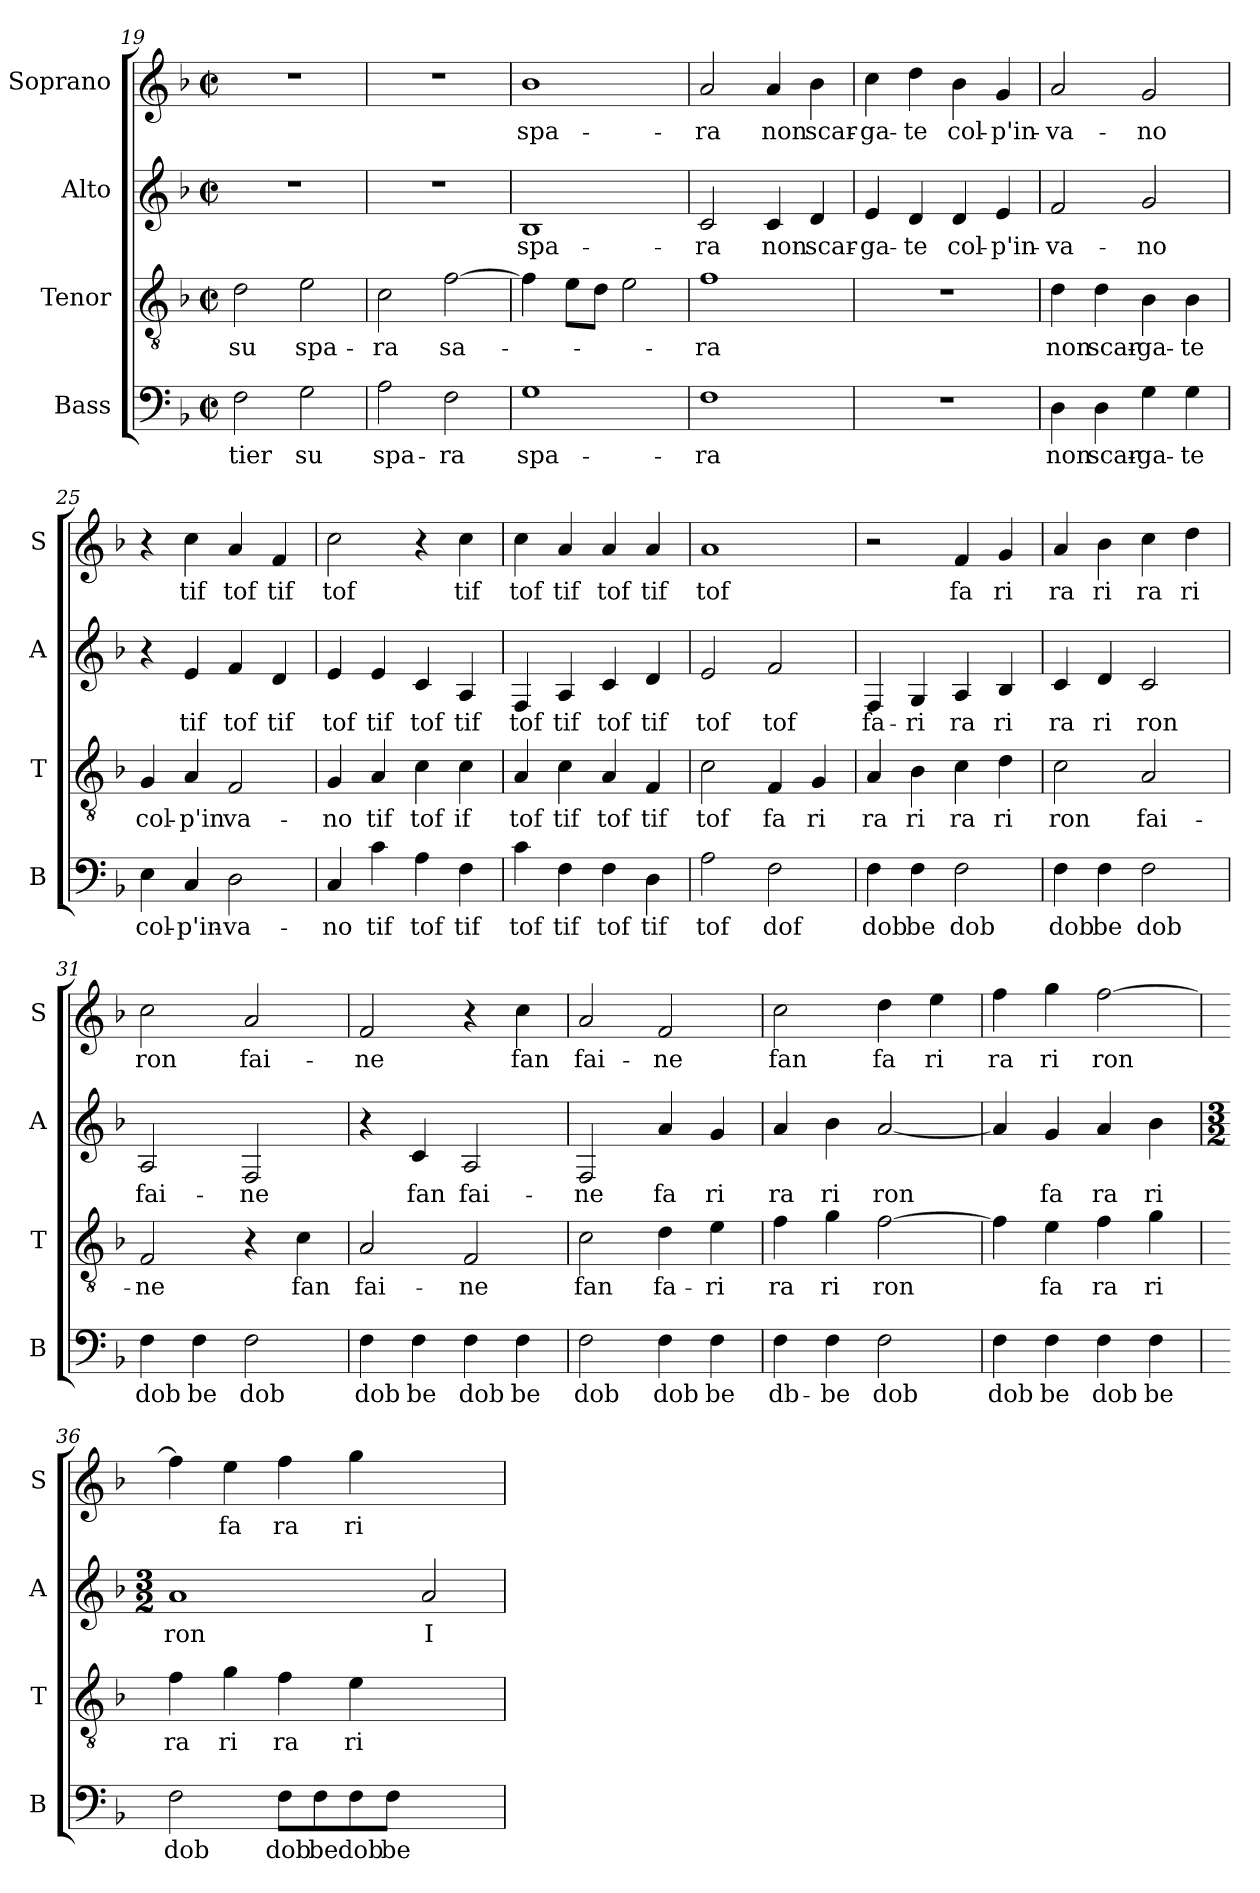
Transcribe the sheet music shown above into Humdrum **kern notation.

**kern	**text	**kern	**text	**kern	**text	**kern	**text
*part4	*part4	*part3	*part3	*part2	*part2	*part1	*part1
*staff4	*staff4	*staff3	*staff3	*staff2	*staff2	*staff1	*staff1
*I"Bass	*	*I"Tenor	*	*I"Alto	*	*I"Soprano	*
*I'B	*	*I'T	*	*I'A	*	*I'S	*
*clefF4	*	*clefGv2	*	*clefG2	*	*clefG2	*
*k[b-]	*	*k[b-]	*	*k[b-]	*	*k[b-]	*
*F:	*	*F:	*	*F:	*	*F:	*
*M2/2	*	*M2/2	*	*M2/2	*	*M2/2	*
*met(c|)	*	*met(c|)	*	*met(c|)	*	*met(c|)	*
=19	=19	=19	=19	=19	=19	=19	=19
2F\	-tier	2d\	su	1r	.	1r	.
2G\	su	2e\	spa-	.	.	.	.
=20	=20	=20	=20	=20	=20	=20	=20
2A\	spa-	2c\	-ra	1r	.	1r	.
2F\	-ra	[2f\	sa-	.	.	.	.
=21	=21	=21	=21	=21	=21	=21	=21
1G	spa-	4f\]	.	1B-	spa-	1b-	spa-
.	.	8e\L	.	.	.	.	.
.	.	8d\J	.	.	.	.	.
.	.	2e\	.	.	.	.	.
!!LO:PB:g=z
=22	=22	=22	=22	=22	=22	=22	=22
1F	-ra	1f	-ra	2c/	-ra	2a/	-ra
.	.	.	.	4c/	non	4a/	non
.	.	.	.	4d/	scar-	4b-\	scar-
=23	=23	=23	=23	=23	=23	=23	=23
1r	.	1r	.	4e/	-ga-	4cc\	-ga-
.	.	.	.	4d/	-te	4dd\	-te
.	.	.	.	4d/	col-	4b-\	col-
.	.	.	.	4e/	-p'in-	4g/	-p'in-
=24	=24	=24	=24	=24	=24	=24	=24
4D\	non	4d\	non	2f/	-va-	2a/	-va-
4D\	scar-	4d\	scar-	.	.	.	.
4G\	-ga-	4B-\	-ga-	2g/	-no	2g/	-no
4G\	-te	4B-\	-te	.	.	.	.
=25	=25	=25	=25	=25	=25	=25	=25
4E\	col-	4G/	col-	4r	.	4r	.
4C/	-p'in-	4A/	-p'in	4e/	tif	4cc\	tif
2D\	-va-	2F/	va-	4f/	tof	4a/	tof
.	.	.	.	4d/	tif	4f/	tif
=26	=26	=26	=26	=26	=26	=26	=26
4C/	-no	4G/	-no	4e/	tof	2cc\	tof
4c\	tif	4A/	tif	4e/	tif	.	.
4A\	tof	4c\	tof	4c/	tof	4r	.
4F\	tif	4c\	if	4A/	tif	4cc\	tif
=27	=27	=27	=27	=27	=27	=27	=27
4c\	tof	4A/	tof	4F/	tof	4cc\	tof
4F\	tif	4c\	tif	4A/	tif	4a/	tif
4F\	tof	4A/	tof	4c/	tof	4a/	tof
4D\	tif	4F/	tif	4d/	tif	4a/	tif
=28	=28	=28	=28	=28	=28	=28	=28
2A\	tof	2c\	tof	2e/	tof	1a	tof
2F\	dof	4F/	fa	2f/	tof	.	.
.	.	4G/	ri	.	.	.	.
!!LO:LB:g=z
=29	=29	=29	=29	=29	=29	=29	=29
4F\	dob	4A/	ra	4F/	fa-	2r	.
4F\	be	4B-\	ri	4G/	-ri	.	.
2F\	dob	4c\	ra	4A/	ra	4f/	fa
.	.	4d\	ri	4B-/	ri	4g/	ri
=30	=30	=30	=30	=30	=30	=30	=30
4F\	dob	2c\	ron	4c/	ra	4a/	ra
4F\	be	.	.	4d/	ri	4b-\	ri
2F\	dob	2A/	fai-	2c/	ron	4cc\	ra
.	.	.	.	.	.	4dd\	ri
=31	=31	=31	=31	=31	=31	=31	=31
4F\	dob	2F/	-ne	2A/	fai-	2cc\	ron
4F\	be	.	.	.	.	.	.
2F\	dob	4r	.	2F/	-ne	2a/	fai-
.	.	4c\	fan	.	.	.	.
=32	=32	=32	=32	=32	=32	=32	=32
4F\	dob	2A/	fai-	4r	.	2f/	-ne
4F\	be	.	.	4c/	fan	.	.
4F\	dob	2F/	-ne	2A/	fai-	4r	.
4F\	be	.	.	.	.	4cc\	fan
=33	=33	=33	=33	=33	=33	=33	=33
2F\	dob	2c\	fan	2F/	-ne	2a/	fai-
4F\	dob	4d\	fa-	4a/	fa	2f/	-ne
4F\	be	4e\	-ri	4g/	ri	.	.
=34	=34	=34	=34	=34	=34	=34	=34
4F\	db-	4f\	ra	4a/	ra	2cc\	fan
4F\	-be	4g\	ri	4b-\	ri	.	.
2F\	dob	[2f\	ron	[2a/	ron	4dd\	fa
.	.	.	.	.	.	4ee\	ri
=35	=35	=35	=35	=35	=35	=35	=35
4F\	dob	4f\]	.	4a/]	.	4ff\	ra
4F\	be	4e\	fa	4g/	fa	4gg\	ri
4F\	dob	4f\	ra	4a/	ra	[2ff\	ron
4F\	be	4g\	ri	4b-\	ri	.	.
!!LO:LB:g=z
=36	=36	=36	=36	=36	=36	=36	=36
*	*	*	*	*M3/2	*	*	*
2F\	dob	4f\	ra	1a	ron	4ff\]	.
.	.	4g\	ri	.	.	4ee\	fa
8F\L	dob	4f\	ra	.	.	4ff\	ra
8F\	be	.	.	.	.	.	.
8F\	dob	4e\	ri	.	.	4gg\	ri
8F\J	be	.	.	.	.	.	.
2ryy	.	2ryy	.	2a/	I-	2ryy	.
=	=	=	=	=	=	=	=
*-	*-	*-	*-	*-	*-	*-	*-
